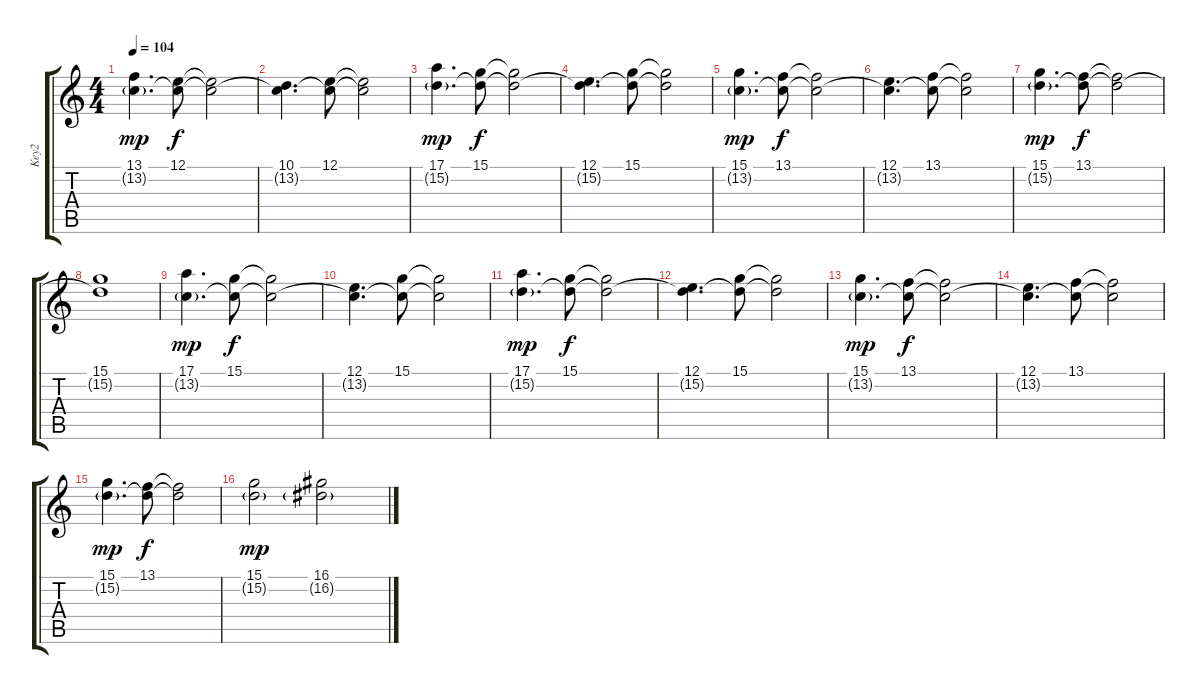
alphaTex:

\track ("Key2" "Key2") {instrument choiraahs}
\staff {score tabs}
\tuning (E4 B3 G3 D3 A2 E2) {hide}
\ts (4 4)
\tempo 104
\clef g2
\ks c
(13.1 13.2{g}).4{d dy mp} (12.1 13.2{t}).8{dy f} (12.1{t} 13.2{t}).2 |
(10.1 13.2{t}).4{d} (12.1 13.2{t}).8 (12.1{t} 13.2{t}).2 |
(17.1 15.2{g}).4{d dy mp} (15.1 15.2{t}).8{dy f} (15.1{t} 15.2{t}).2 |
(12.1 15.2{t}).4{d} (15.1 15.2{t}).8 (15.1{t} 15.2{t}).2 |
(15.1 13.2{g}).4{d dy mp} (13.1 13.2{t}).8{dy f} (13.1{t} 13.2{t}).2 |
(12.1 13.2{t}).4{d} (13.1 13.2{t}).8 (13.1{t} 13.2{t}).2 |
(15.1 15.2{g}).4{d dy mp} (13.1 15.2{t}).8{dy f} (13.1{t} 15.2{t}).2 |
(15.1 15.2{t}).1 |
(17.1 13.2{g}).4{d dy mp} (15.1 13.2{t}).8{dy f} (15.1{t} 13.2{t}).2 |
(12.1 13.2{t}).4{d} (15.1 13.2{t}).8 (15.1{t} 13.2{t}).2 |
(17.1 15.2{g}).4{d dy mp} (15.1 15.2{t}).8{dy f} (15.1{t} 15.2{t}).2 |
(12.1 15.2{t}).4{d} (15.1 15.2{t}).8 (15.1{t} 15.2{t}).2 |
(15.1 13.2{g}).4{d dy mp} (13.1 13.2{t}).8{dy f} (13.1{t} 13.2{t}).2 |
(12.1 13.2{t}).4{d} (13.1 13.2{t}).8 (13.1{t} 13.2{t}).2 |
(15.1 15.2{g}).4{d dy mp} (13.1 15.2{t}).8{dy f} (13.1{t} 15.2{t}).2 |
(15.1 15.2{g}).2{dy mp} (16.1 16.2{g}).2
